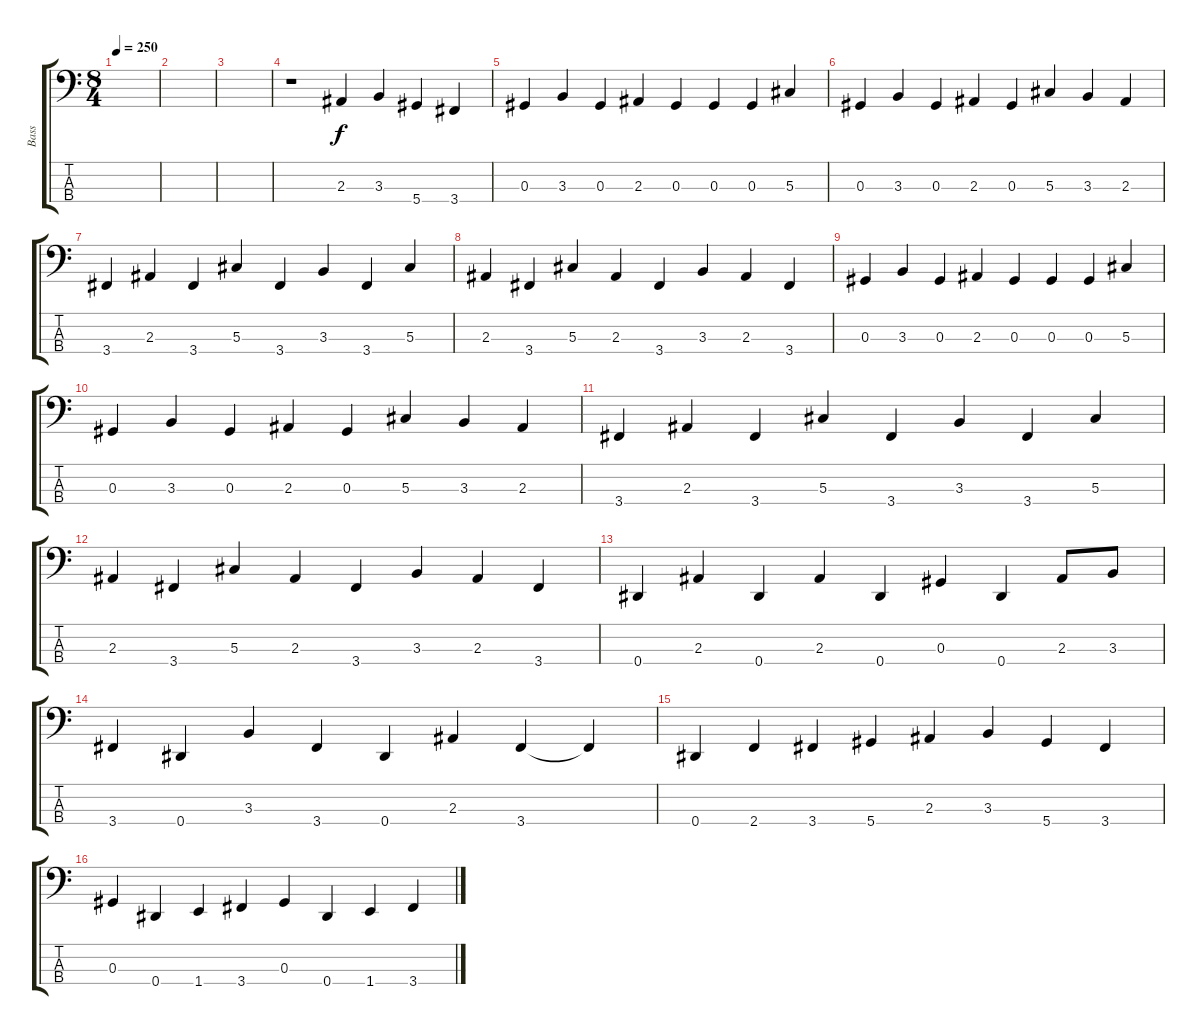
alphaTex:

\track ("Bass" "Bass") {instrument electricbasspick}
\staff {score tabs}
\tuning (Gb2 Db2 Ab1 Eb1) {hide}
\ts (8 4)
\tempo 250
\clef f4
\ks c
|
|
|
r.1 2.3.4 3.3.4 5.4.4 3.4.4 |
0.3.4 3.3.4 0.3.4 2.3.4 0.3.4 0.3.4 0.3.4 5.3.4 |
0.3.4 3.3.4 0.3.4 2.3.4 0.3.4 5.3.4 3.3.4 2.3.4 |
3.4.4 2.3.4 3.4.4 5.3.4 3.4.4 3.3.4 3.4.4 5.3.4 |
2.3.4 3.4.4 5.3.4 2.3.4 3.4.4 3.3.4 2.3.4 3.4.4 |
0.3.4 3.3.4 0.3.4 2.3.4 0.3.4 0.3.4 0.3.4 5.3.4 |
0.3.4 3.3.4 0.3.4 2.3.4 0.3.4 5.3.4 3.3.4 2.3.4 |
3.4.4 2.3.4 3.4.4 5.3.4 3.4.4 3.3.4 3.4.4 5.3.4 |
2.3.4 3.4.4 5.3.4 2.3.4 3.4.4 3.3.4 2.3.4 3.4.4 |
0.4.4 2.3.4 0.4.4 2.3.4 0.4.4 0.3.4 0.4.4 2.3.8 3.3.8 |
3.4.4 0.4.4 3.3.4 3.4.4 0.4.4 2.3.4 3.4.4 3.4{t}.4 |
0.4.4 2.4.4 3.4.4 5.4.4 2.3.4 3.3.4 5.4.4 3.4.4 |
0.3.4 0.4.4 1.4.4 3.4.4 0.3.4 0.4.4 1.4.4 3.4.4
